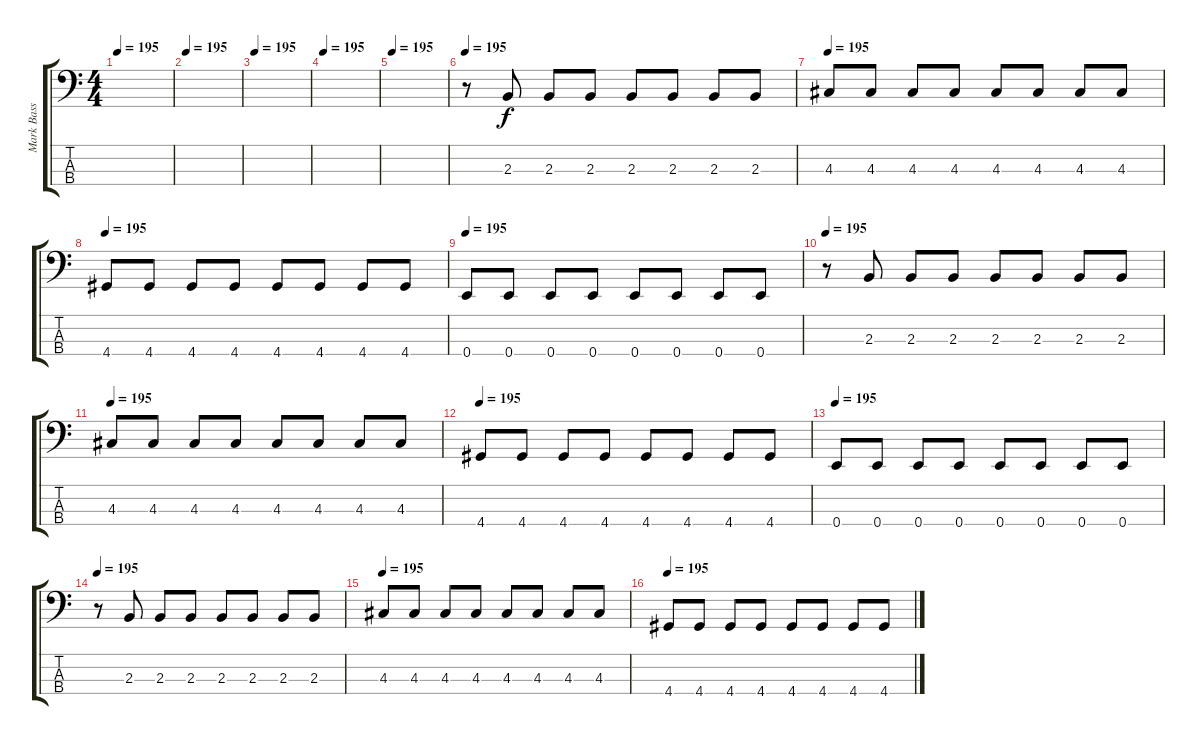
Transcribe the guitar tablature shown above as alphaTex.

\track ("Mark Bass" "Mark Bass") {instrument electricbasspick}
\staff {score tabs}
\tuning (G2 D2 A1 E1) {hide}
\ts (4 4)
\tempo 195
\clef f4
\ks c
|
\tempo 195
|
\tempo 195
|
\tempo 195
|
\tempo 195
|
\tempo 195
r.8 2.3.8 2.3.8 2.3.8 2.3.8 2.3.8 2.3.8 2.3.8 |
\tempo 195
4.3.8 4.3.8 4.3.8 4.3.8 4.3.8 4.3.8 4.3.8 4.3.8 |
\tempo 195
4.4.8 4.4.8 4.4.8 4.4.8 4.4.8 4.4.8 4.4.8 4.4.8 |
\tempo 195
0.4.8 0.4.8 0.4.8 0.4.8 0.4.8 0.4.8 0.4.8 0.4.8 |
\tempo 195
r.8 2.3.8 2.3.8 2.3.8 2.3.8 2.3.8 2.3.8 2.3.8 |
\tempo 195
4.3.8 4.3.8 4.3.8 4.3.8 4.3.8 4.3.8 4.3.8 4.3.8 |
\tempo 195
4.4.8 4.4.8 4.4.8 4.4.8 4.4.8 4.4.8 4.4.8 4.4.8 |
\tempo 195
0.4.8 0.4.8 0.4.8 0.4.8 0.4.8 0.4.8 0.4.8 0.4.8 |
\tempo 195
r.8 2.3.8 2.3.8 2.3.8 2.3.8 2.3.8 2.3.8 2.3.8 |
\tempo 195
4.3.8 4.3.8 4.3.8 4.3.8 4.3.8 4.3.8 4.3.8 4.3.8 |
\tempo 195
4.4.8 4.4.8 4.4.8 4.4.8 4.4.8 4.4.8 4.4.8 4.4.8
